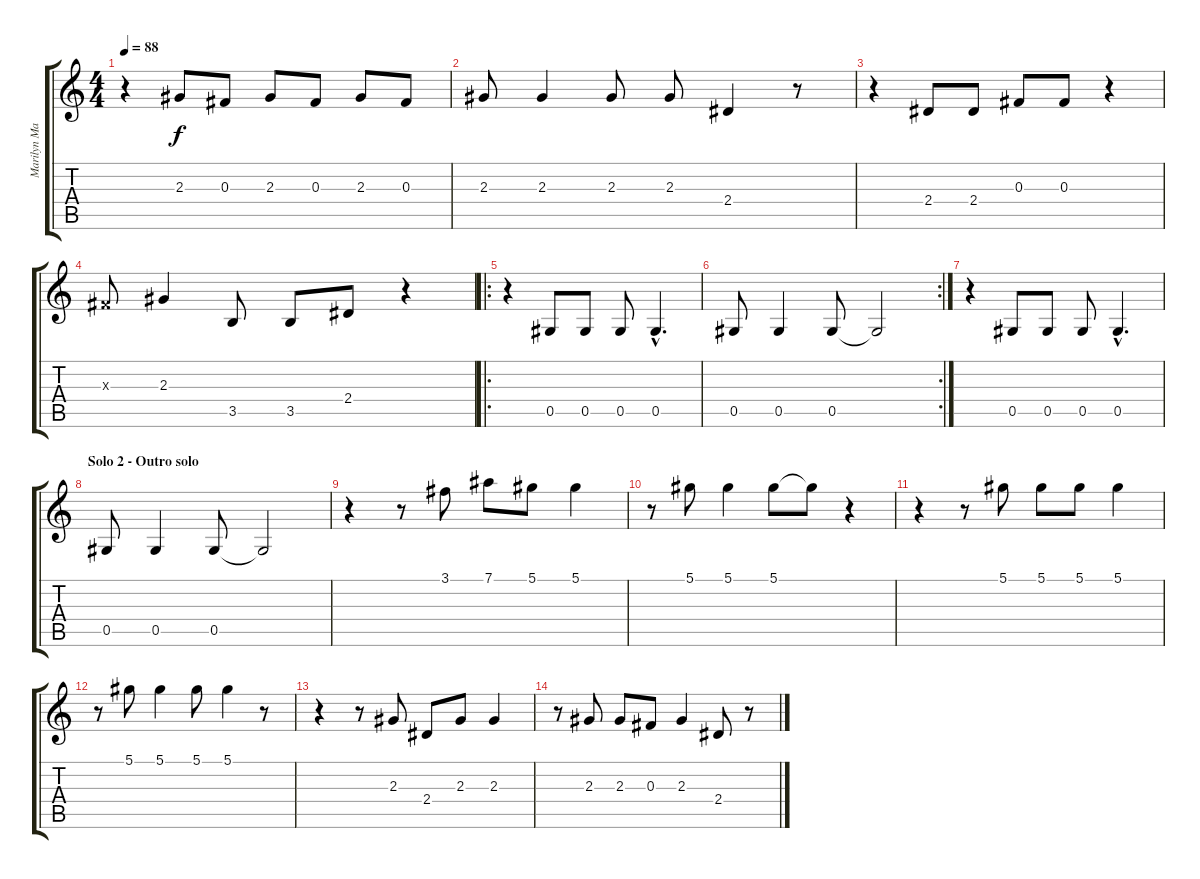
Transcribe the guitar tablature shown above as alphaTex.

\track ("Marilyn Manson (Voice)" "Marilyn Ma") {instrument electricguitarjazz}
\staff {score tabs}
\tuning (Eb4 Bb3 Gb3 Db3 Ab2 Eb2) {hide}
\ts (4 4)
\tempo 88
\clef g2
\ks c
r.4{dy f} 2.3.8 0.3.8 2.3.8 0.3.8 2.3.8 0.3.8 |
2.3.8 2.3.4 2.3.8 2.3.8 2.4.4 r.8 |
r.4 2.4.8 2.4.8 0.3.8 0.3.8 r.4 |
0.3{x}.8 2.3.4 3.5.8 3.5.8 2.4.8 r.4 |
\ro
r.4 0.5.8 0.5.8 0.5.8 0.5{hac}.4{d} |
\rc 2
0.5.8 0.5.4 0.5.8 0.5{t}.2 |
r.4 0.5.8 0.5.8 0.5.8 0.5{hac}.4{d} |
\section ("" "Solo 2 - Outro solo")
0.5.8 0.5.4 0.5.8 0.5{t}.2 |
r.4 r.8 3.1.8 7.1.8 5.1.8 5.1.4 |
r.8 5.1.8 5.1.4 5.1.8 5.1{t}.8 r.4 |
r.4 r.8 5.1.8 5.1.8 5.1.8 5.1.4 |
r.8 5.1.8 5.1.4 5.1.8 5.1.4 r.8 |
r.4 r.8 2.3.8 2.4.8 2.3.8 2.3.4 |
r.8 2.3.8 2.3.8 0.3.8 2.3.4 2.4.8 r.8
